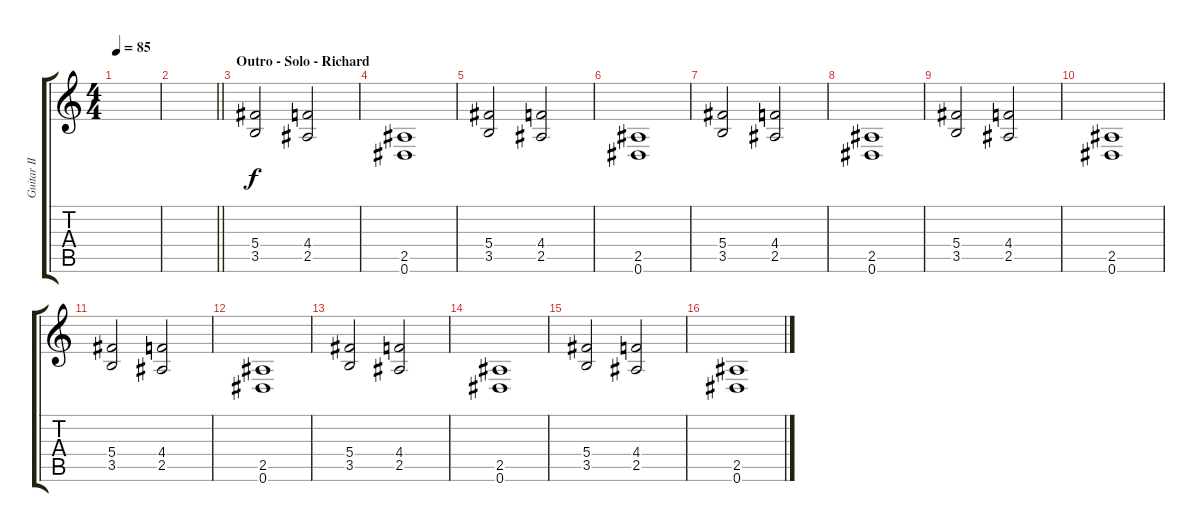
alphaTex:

\track ("Guitar II (Robin Finck)" "Guitar II ") {instrument overdrivenguitar}
\staff {score tabs}
\tuning (Eb4 Bb3 Gb3 Db3 Ab2 Eb2) {hide}
\ts (4 4)
\tempo 85
\clef g2
\ks c
|
\barLineRight lightlight
|
\section ("" "Outro - Solo - Richard")
(5.4 3.5).2{volume 13 balance 10} (4.4 2.5).2 |
(2.5 0.6).1 |
(5.4 3.5).2 (4.4 2.5).2 |
(2.5 0.6).1 |
(5.4 3.5).2 (4.4 2.5).2 |
(2.5 0.6).1 |
(5.4 3.5).2 (4.4 2.5).2 |
(2.5 0.6).1 |
(5.4 3.5).2 (4.4 2.5).2 |
(2.5 0.6).1 |
(5.4 3.5).2 (4.4 2.5).2 |
(2.5 0.6).1 |
(5.4 3.5).2 (4.4 2.5).2 |
(2.5 0.6).1
